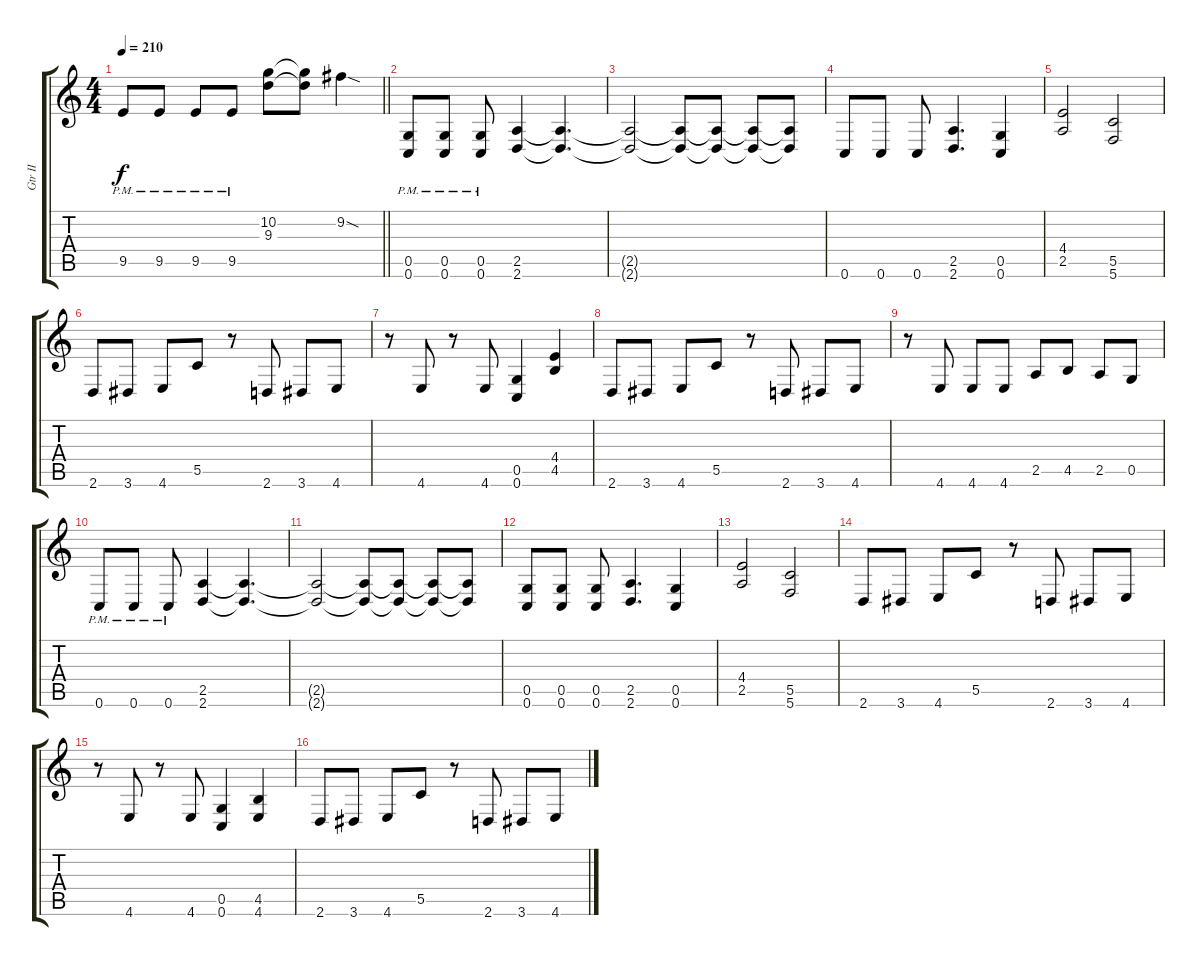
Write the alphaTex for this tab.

\track ("Gtr II" "Gtr II") {instrument overdrivenguitar}
\staff {score tabs}
\tuning (D4 A3 F3 C3 G2 C2) {hide}
\ts (4 4)
\tempo 210
\clef g2
\barLineRight lightlight
\ks c
9.5{pm}.8{dy f} 9.5{pm}.8 9.5{pm}.8 9.5{pm}.8 (10.2 9.3).8 (10.2{t} 9.3{t}).8 9.2{sod}.4 |
(0.5{pm} 0.6{pm}).8 (0.5{pm} 0.6{pm}).8 (0.5{pm} 0.6{pm}).8 (2.5 2.6).4 (2.5{t} 2.6{t}).4{d} |
(2.5{t} 2.6{t}).2 (2.5{t} 2.6{t}).8 (2.5{t} 2.6{t}).8 (2.5{t} 2.6{t}).8 (2.5{t} 2.6{t}).8 |
0.6.8 0.6.8 0.6.8 (2.5 2.6).4{d} (0.5 0.6).4 |
(4.4 2.5).2 (5.5 5.6).2 |
2.6.8 3.6.8 4.6.8 5.5.8 r.8 2.6.8 3.6.8 4.6.8 |
r.8 4.6.8 r.8 4.6.8 (0.5 0.6).4 (4.4 4.5).4 |
2.6.8 3.6.8 4.6.8 5.5.8 r.8 2.6.8 3.6.8 4.6.8 |
r.8 4.6.8 4.6.8 4.6.8 2.5.8 4.5.8 2.5.8 0.5.8 |
0.6{pm}.8 0.6{pm}.8 0.6{pm}.8 (2.5 2.6).4 (2.5{t} 2.6{t}).4{d} |
(2.5{t} 2.6{t}).2 (2.5{t} 2.6{t}).8 (2.5{t} 2.6{t}).8 (2.5{t} 2.6{t}).8 (2.5{t} 2.6{t}).8 |
(0.5 0.6).8 (0.5 0.6).8 (0.5 0.6).8 (2.5 2.6).4{d} (0.5 0.6).4 |
(4.4 2.5).2 (5.5 5.6).2 |
2.6.8 3.6.8 4.6.8 5.5.8 r.8 2.6.8 3.6.8 4.6.8 |
r.8 4.6.8 r.8 4.6.8 (0.5 0.6).4 (4.5 4.6).4 |
2.6.8 3.6.8 4.6.8 5.5.8 r.8 2.6.8 3.6.8 4.6.8
